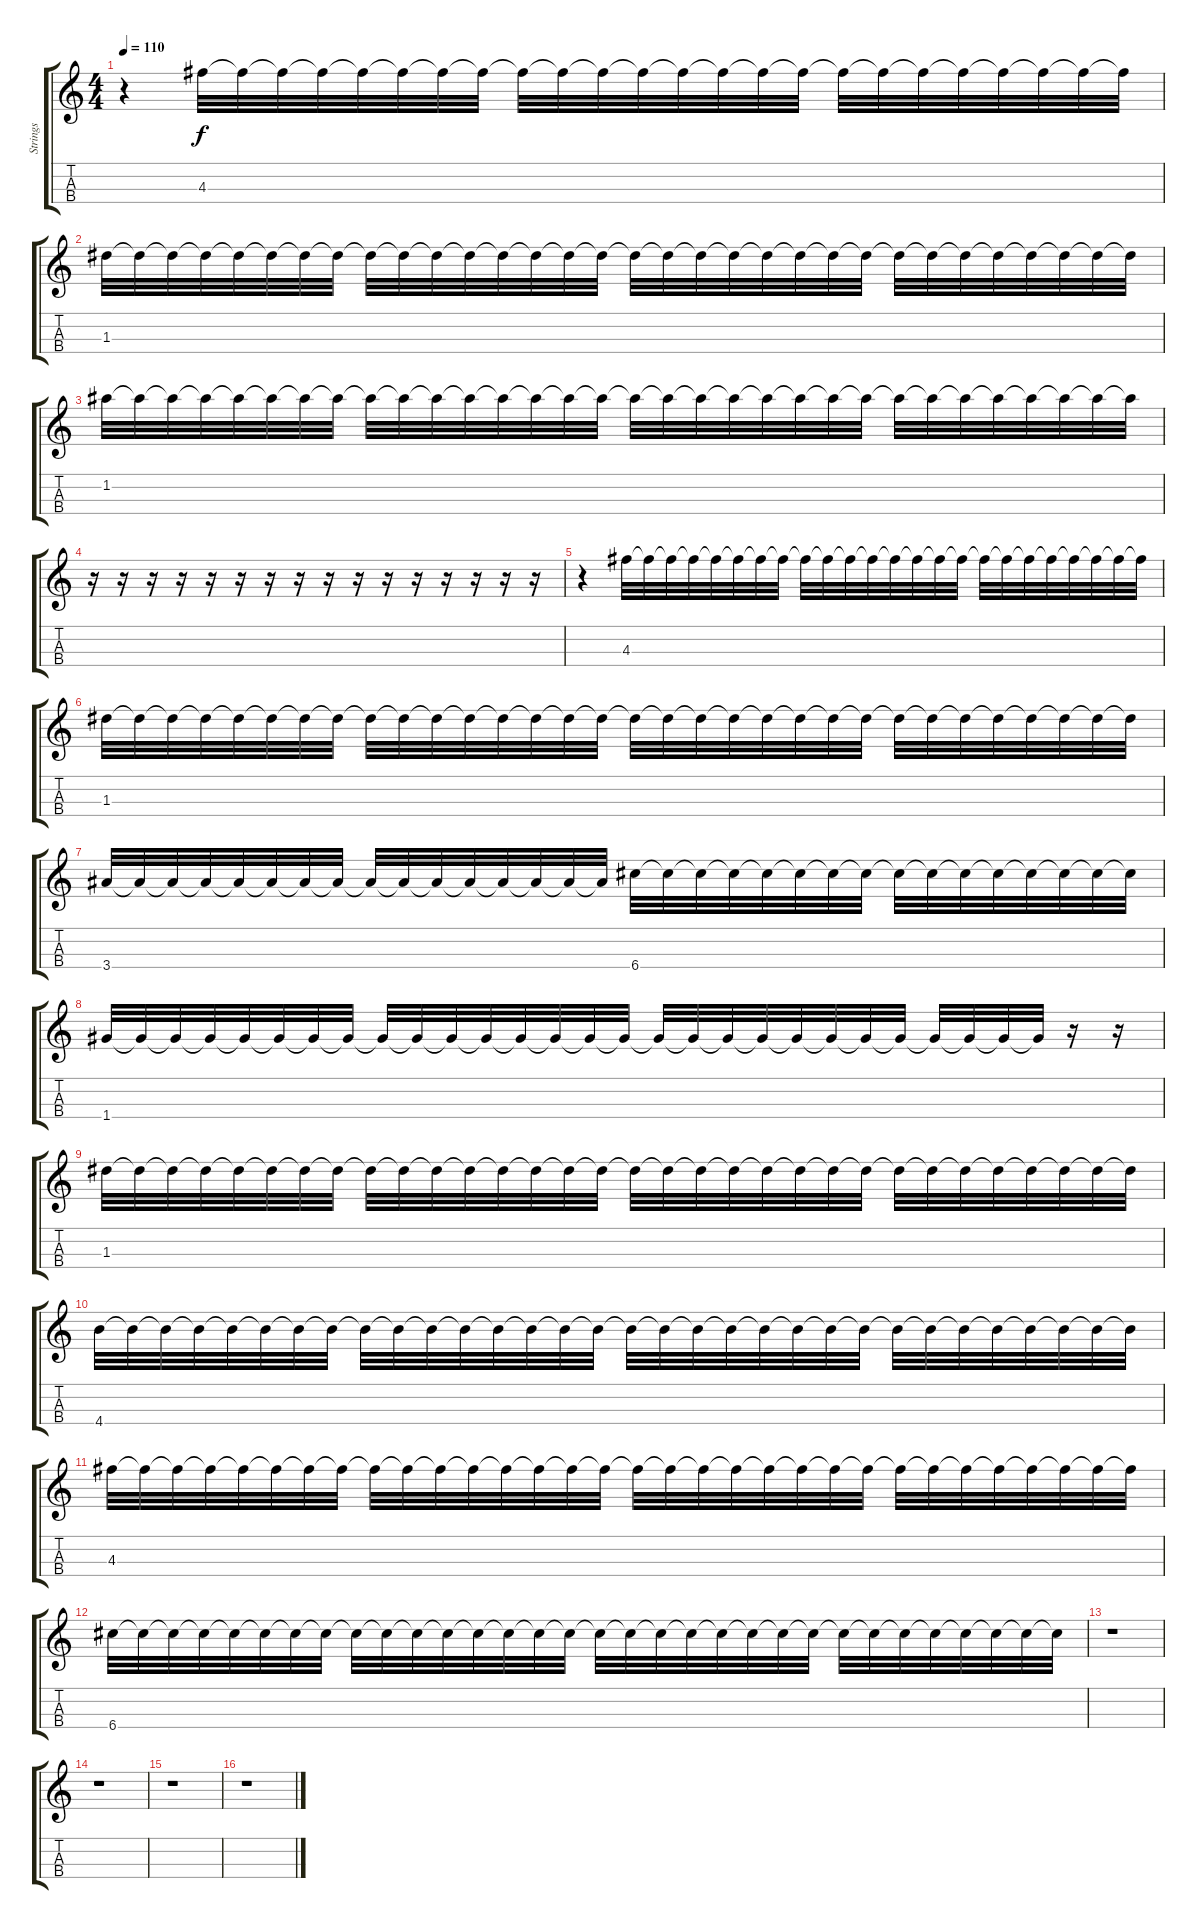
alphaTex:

\track ("Strings" "Strings") {instrument electricbassfinger}
\staff {score tabs}
\tuning (E5 A4 D4 G3) {hide}
\ts (4 4)
\tempo 110
\clef g2
\ks c
r.4{dy f} 4.3.32 4.3{t}.32 4.3{t}.32 4.3{t}.32 4.3{t}.32 4.3{t}.32 4.3{t}.32 4.3{t}.32 4.3{t}.32 4.3{t}.32 4.3{t}.32 4.3{t}.32 4.3{t}.32 4.3{t}.32 4.3{t}.32 4.3{t}.32 4.3{t}.32 4.3{t}.32 4.3{t}.32 4.3{t}.32 4.3{t}.32 4.3{t}.32 4.3{t}.32 4.3{t}.32 |
1.3.32 1.3{t}.32 1.3{t}.32 1.3{t}.32 1.3{t}.32 1.3{t}.32 1.3{t}.32 1.3{t}.32 1.3{t}.32 1.3{t}.32 1.3{t}.32 1.3{t}.32 1.3{t}.32 1.3{t}.32 1.3{t}.32 1.3{t}.32 1.3{t}.32 1.3{t}.32 1.3{t}.32 1.3{t}.32 1.3{t}.32 1.3{t}.32 1.3{t}.32 1.3{t}.32 1.3{t}.32 1.3{t}.32 1.3{t}.32 1.3{t}.32 1.3{t}.32 1.3{t}.32 1.3{t}.32 1.3{t}.32 |
1.2.32 1.2{t}.32 1.2{t}.32 1.2{t}.32 1.2{t}.32 1.2{t}.32 1.2{t}.32 1.2{t}.32 1.2{t}.32 1.2{t}.32 1.2{t}.32 1.2{t}.32 1.2{t}.32 1.2{t}.32 1.2{t}.32 1.2{t}.32 1.2{t}.32 1.2{t}.32 1.2{t}.32 1.2{t}.32 1.2{t}.32 1.2{t}.32 1.2{t}.32 1.2{t}.32 1.2{t}.32 1.2{t}.32 1.2{t}.32 1.2{t}.32 1.2{t}.32 1.2{t}.32 1.2{t}.32 1.2{t}.32 |
r.16 r.16 r.16 r.16 r.16 r.16 r.16 r.16 r.16 r.16 r.16 r.16 r.16 r.16 r.16 r.16 |
r.4 4.3.32 4.3{t}.32 4.3{t}.32 4.3{t}.32 4.3{t}.32 4.3{t}.32 4.3{t}.32 4.3{t}.32 4.3{t}.32 4.3{t}.32 4.3{t}.32 4.3{t}.32 4.3{t}.32 4.3{t}.32 4.3{t}.32 4.3{t}.32 4.3{t}.32 4.3{t}.32 4.3{t}.32 4.3{t}.32 4.3{t}.32 4.3{t}.32 4.3{t}.32 4.3{t}.32 |
1.3.32 1.3{t}.32 1.3{t}.32 1.3{t}.32 1.3{t}.32 1.3{t}.32 1.3{t}.32 1.3{t}.32 1.3{t}.32 1.3{t}.32 1.3{t}.32 1.3{t}.32 1.3{t}.32 1.3{t}.32 1.3{t}.32 1.3{t}.32 1.3{t}.32 1.3{t}.32 1.3{t}.32 1.3{t}.32 1.3{t}.32 1.3{t}.32 1.3{t}.32 1.3{t}.32 1.3{t}.32 1.3{t}.32 1.3{t}.32 1.3{t}.32 1.3{t}.32 1.3{t}.32 1.3{t}.32 1.3{t}.32 |
3.4.32 3.4{t}.32 3.4{t}.32 3.4{t}.32 3.4{t}.32 3.4{t}.32 3.4{t}.32 3.4{t}.32 3.4{t}.32 3.4{t}.32 3.4{t}.32 3.4{t}.32 3.4{t}.32 3.4{t}.32 3.4{t}.32 3.4{t}.32 6.4.32 6.4{t}.32 6.4{t}.32 6.4{t}.32 6.4{t}.32 6.4{t}.32 6.4{t}.32 6.4{t}.32 6.4{t}.32 6.4{t}.32 6.4{t}.32 6.4{t}.32 6.4{t}.32 6.4{t}.32 6.4{t}.32 6.4{t}.32 |
1.4.32 1.4{t}.32 1.4{t}.32 1.4{t}.32 1.4{t}.32 1.4{t}.32 1.4{t}.32 1.4{t}.32 1.4{t}.32 1.4{t}.32 1.4{t}.32 1.4{t}.32 1.4{t}.32 1.4{t}.32 1.4{t}.32 1.4{t}.32 1.4{t}.32 1.4{t}.32 1.4{t}.32 1.4{t}.32 1.4{t}.32 1.4{t}.32 1.4{t}.32 1.4{t}.32 1.4{t}.32 1.4{t}.32 1.4{t}.32 1.4{t}.32 r.16 r.16 |
1.3.32 1.3{t}.32 1.3{t}.32 1.3{t}.32 1.3{t}.32 1.3{t}.32 1.3{t}.32 1.3{t}.32 1.3{t}.32 1.3{t}.32 1.3{t}.32 1.3{t}.32 1.3{t}.32 1.3{t}.32 1.3{t}.32 1.3{t}.32 1.3{t}.32 1.3{t}.32 1.3{t}.32 1.3{t}.32 1.3{t}.32 1.3{t}.32 1.3{t}.32 1.3{t}.32 1.3{t}.32 1.3{t}.32 1.3{t}.32 1.3{t}.32 1.3{t}.32 1.3{t}.32 1.3{t}.32 1.3{t}.32 |
4.4.32 4.4{t}.32 4.4{t}.32 4.4{t}.32 4.4{t}.32 4.4{t}.32 4.4{t}.32 4.4{t}.32 4.4{t}.32 4.4{t}.32 4.4{t}.32 4.4{t}.32 4.4{t}.32 4.4{t}.32 4.4{t}.32 4.4{t}.32 4.4{t}.32 4.4{t}.32 4.4{t}.32 4.4{t}.32 4.4{t}.32 4.4{t}.32 4.4{t}.32 4.4{t}.32 4.4{t}.32 4.4{t}.32 4.4{t}.32 4.4{t}.32 4.4{t}.32 4.4{t}.32 4.4{t}.32 4.4{t}.32 |
4.3.32 4.3{t}.32 4.3{t}.32 4.3{t}.32 4.3{t}.32 4.3{t}.32 4.3{t}.32 4.3{t}.32 4.3{t}.32 4.3{t}.32 4.3{t}.32 4.3{t}.32 4.3{t}.32 4.3{t}.32 4.3{t}.32 4.3{t}.32 4.3{t}.32 4.3{t}.32 4.3{t}.32 4.3{t}.32 4.3{t}.32 4.3{t}.32 4.3{t}.32 4.3{t}.32 4.3{t}.32 4.3{t}.32 4.3{t}.32 4.3{t}.32 4.3{t}.32 4.3{t}.32 4.3{t}.32 4.3{t}.32 |
6.4.32 6.4{t}.32 6.4{t}.32 6.4{t}.32 6.4{t}.32 6.4{t}.32 6.4{t}.32 6.4{t}.32 6.4{t}.32 6.4{t}.32 6.4{t}.32 6.4{t}.32 6.4{t}.32 6.4{t}.32 6.4{t}.32 6.4{t}.32 6.4{t}.32 6.4{t}.32 6.4{t}.32 6.4{t}.32 6.4{t}.32 6.4{t}.32 6.4{t}.32 6.4{t}.32 6.4{t}.32 6.4{t}.32 6.4{t}.32 6.4{t}.32 6.4{t}.32 6.4{t}.32 6.4{t}.32 6.4{t}.32 |
r.1 |
r.1 |
r.1 |
r.1
